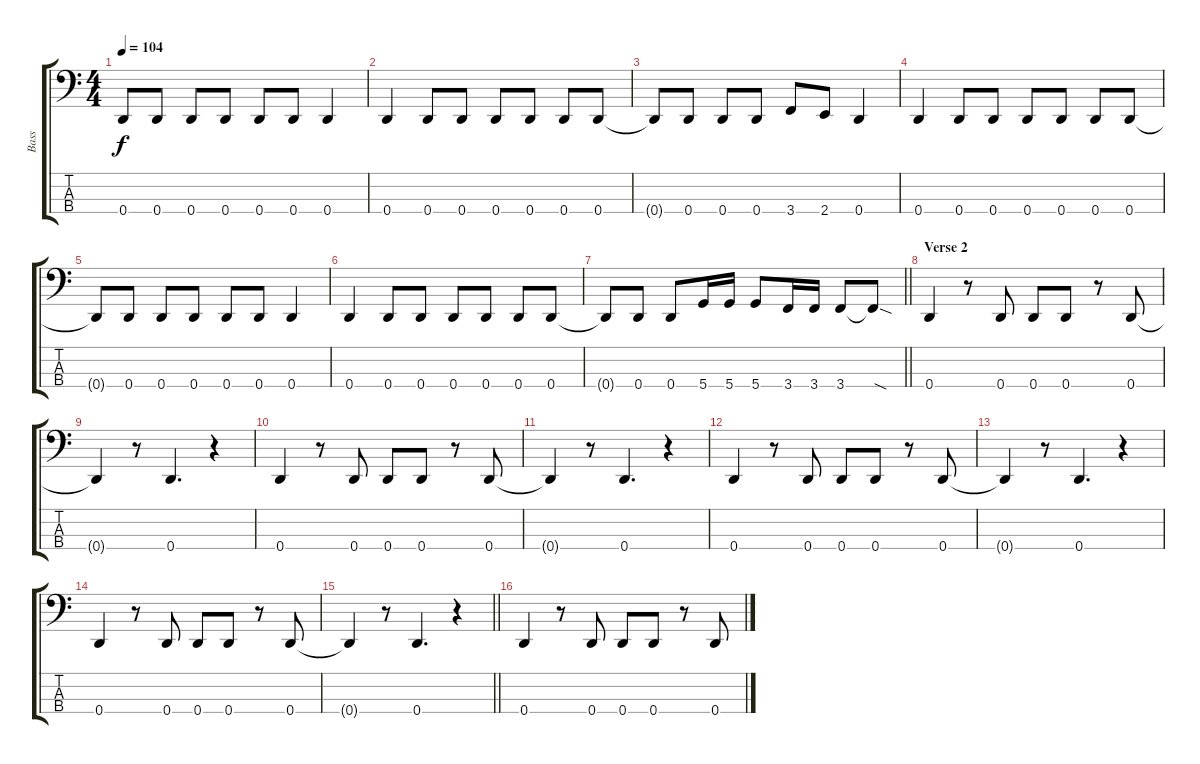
\track ("Bass" "Bass") {instrument electricbassfinger}
\staff {score tabs}
\tuning (G2 D2 A1 D1) {hide}
\ts (4 4)
\tempo 104
\clef f4
\ks c
0.4{t}.8{dy f} 0.4.8 0.4.8 0.4.8 0.4.8 0.4.8 0.4.4 |
0.4.4 0.4.8 0.4.8 0.4.8 0.4.8 0.4.8 0.4.8 |
0.4{t}.8 0.4.8 0.4.8 0.4.8 3.4.8 2.4.8 0.4.4 |
0.4.4 0.4.8 0.4.8 0.4.8 0.4.8 0.4.8 0.4.8 |
0.4{t}.8 0.4.8 0.4.8 0.4.8 0.4.8 0.4.8 0.4.4 |
0.4.4 0.4.8 0.4.8 0.4.8 0.4.8 0.4.8 0.4.8 |
\barLineRight lightlight
0.4{t}.8 0.4.8 0.4.8 5.4.16 5.4.16 5.4.8 3.4.16 3.4.16 3.4.8 3.4{sod t}.8 |
\section ("" "Verse 2")
0.4.4 r.8 0.4.8 0.4.8 0.4.8 r.8 0.4.8 |
0.4{t}.4 r.8 0.4.4{d} r.4 |
0.4.4 r.8 0.4.8 0.4.8 0.4.8 r.8 0.4.8 |
0.4{t}.4 r.8 0.4.4{d} r.4 |
0.4.4 r.8 0.4.8 0.4.8 0.4.8 r.8 0.4.8 |
0.4{t}.4 r.8 0.4.4{d} r.4 |
0.4.4 r.8 0.4.8 0.4.8 0.4.8 r.8 0.4.8 |
\barLineRight lightlight
0.4{t}.4 r.8 0.4.4{d} r.4 |
\section ("" "")
0.4.4 r.8 0.4.8 0.4.8 0.4.8 r.8 0.4.8
